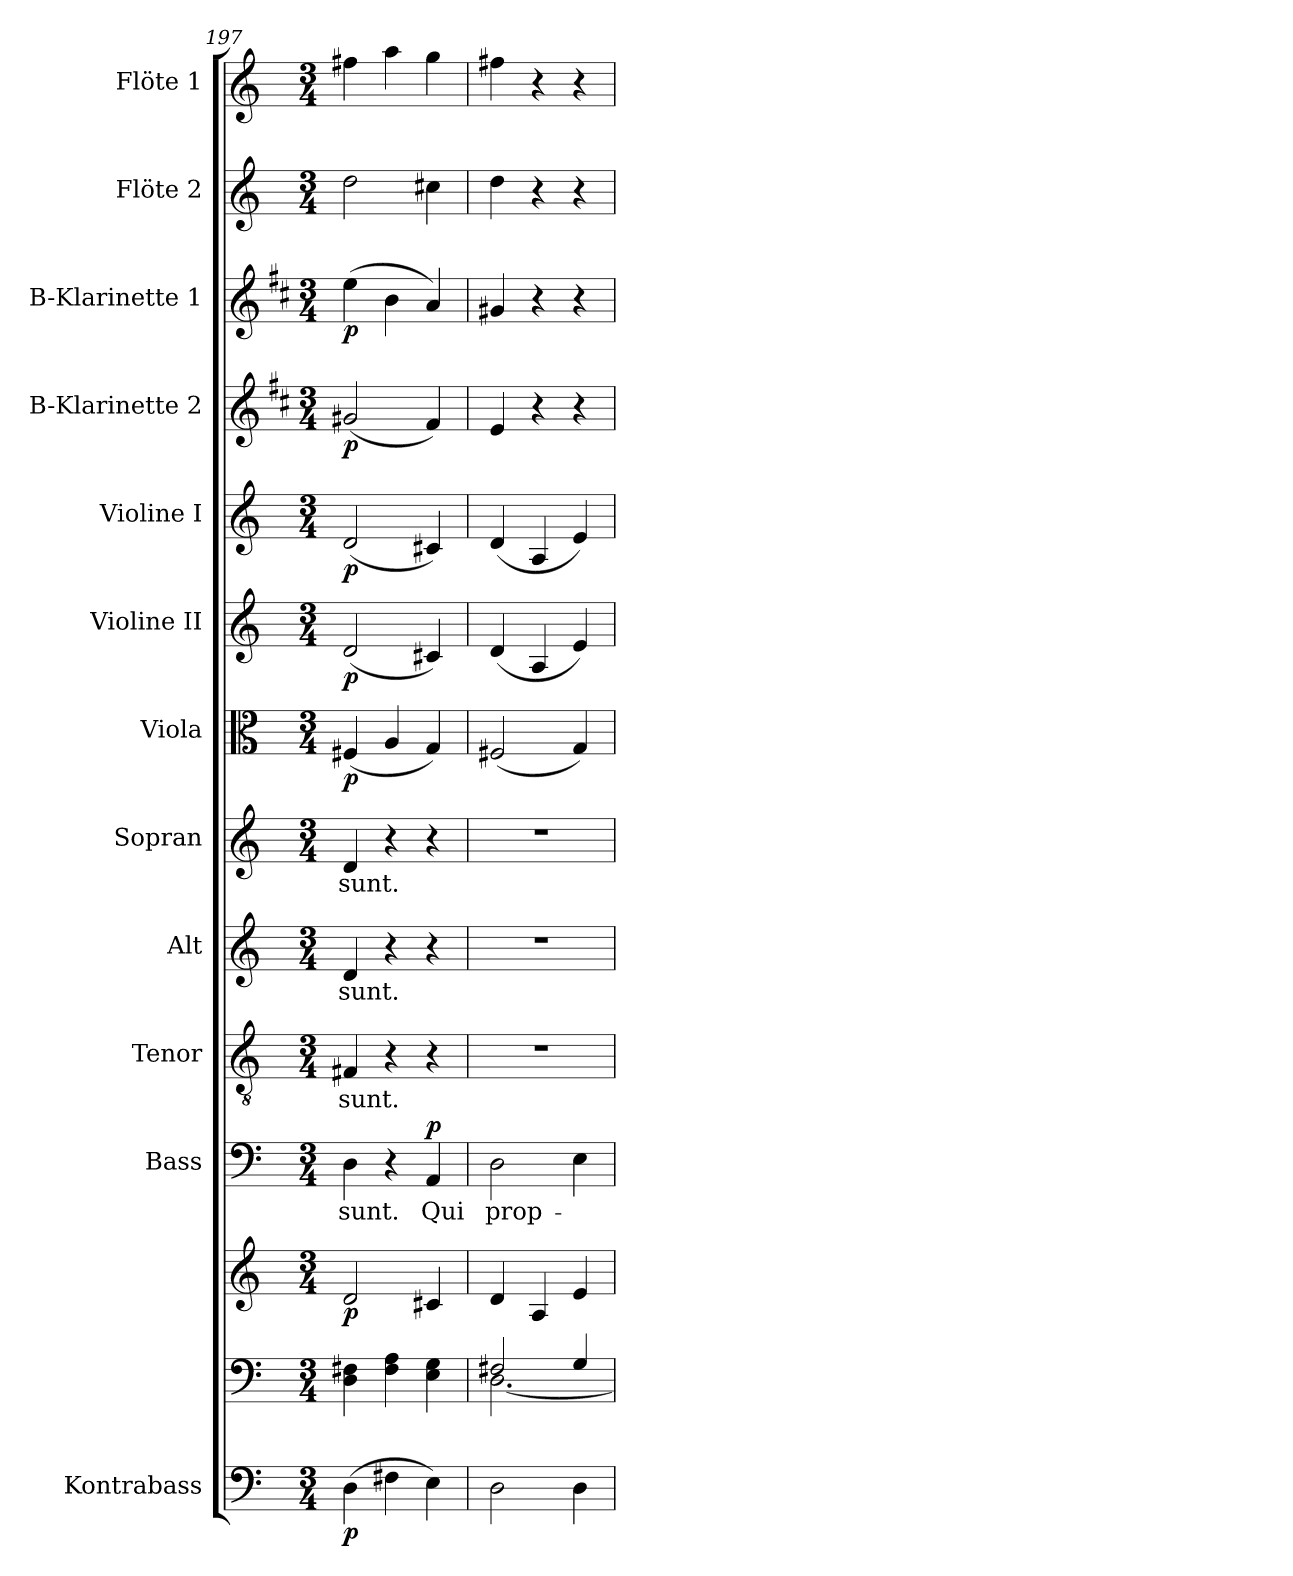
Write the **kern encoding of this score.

**kern	**dynam	**kern	**kern	**dynam	**kern	**text	**dynam	**kern	**text	**kern	**text	**kern	**text	**kern	**dynam	**kern	**dynam	**kern	**dynam	**kern	**dynam	**kern	**dynam	**kern	**kern
*part13	*part13	*part12	*part12	*part12	*part11	*part11	*part11	*part10	*part10	*part9	*part9	*part8	*part8	*part7	*part7	*part6	*part6	*part5	*part5	*part4	*part4	*part3	*part3	*part2	*part1
*staff14	*staff14	*staff13	*staff12	*staff12/13	*staff11	*staff11	*staff11	*staff10	*staff10	*staff9	*staff9	*staff8	*staff8	*staff7	*staff7	*staff6	*staff6	*staff5	*staff5	*staff4	*staff4	*staff3	*staff3	*staff2	*staff1
*I"Kontrabass	*	*	*	*	*I"Bass	*	*	*I"Tenor	*	*I"Alt	*	*I"Sopran	*	*I"Viola	*	*I"Violine II	*	*I"Violine I	*	*I"B-Klarinette 2	*	*I"B-Klarinette 1	*	*I"Flöte 2	*I"Flöte 1
*I'Kb.	*	*	*	*	*I'B.	*	*	*I'T.	*	*I'A.	*	*I'S.	*	*I'Vla.	*	*I'Vl. II	*	*I'Vl. I	*	*I'B Kl. 2	*	*I'B Kl. 1	*	*I'Fl. 2	*I'Fl. 1
!!LO:PB:g=z
*clefF4	*	*clefF4	*clefG2	*	*clefF4	*	*	*clefGv2	*	*clefG2	*	*clefG2	*	*clefC3	*	*clefG2	*	*clefG2	*	*clefG2	*	*clefG2	*	*clefG2	*clefG2
*ITrd7c12	*	*	*	*	*	*	*	*	*	*	*	*	*	*	*	*	*	*	*	*ITrd1c2	*	*ITrd1c2	*	*	*
*k[]	*	*k[]	*k[]	*	*k[]	*	*	*k[]	*	*k[]	*	*k[]	*	*k[]	*	*k[]	*	*k[]	*	*k[]	*	*k[]	*	*k[]	*k[]
*C:	*	*C:	*C:	*	*C:	*	*	*C:	*	*C:	*	*C:	*	*C:	*	*C:	*	*C:	*	*C:	*	*C:	*	*C:	*C:
*M3/4	*	*M3/4	*M3/4	*	*M3/4	*	*	*M3/4	*	*M3/4	*	*M3/4	*	*M3/4	*	*M3/4	*	*M3/4	*	*M3/4	*	*M3/4	*	*M3/4	*M3/4
=197	=197	=197	=197	=197	=197	=197	=197	=197	=197	=197	=197	=197	=197	=197	=197	=197	=197	=197	=197	=197	=197	=197	=197	=197	=197
!	!LO:DY:b	!	!	!LO:DY:b	!	!LO:LY:b	!	!	!LO:LY:b	!	!LO:LY:b	!	!LO:LY:b	!	!LO:DY:b	!	!LO:DY:b	!	!LO:DY:b	!	!LO:DY:b	!	!LO:DY:b	!	!
(>4DD\	p	4D\ 4F#X\	2d/	p	4D\	sunt.	.	4F#X/	sunt.	4d/	sunt.	4d/	sunt.	(<4F#X/	p	(<2d/	p	(<2d/	p	(<2f#X/	p	(>4dd\	p	2dd\	4ff#X\
4FF#X\	.	4F#\ 4A\	.	.	4r	.	.	4r	.	4r	.	4r	.	4A/	.	.	.	.	.	.	.	4a\	.	.	4aa\
!	!	!	!	!	!	!LO:LY:b	!LO:DY:a	!	!	!	!	!	!	!	!	!	!	!	!	!	!	!	!	!	!
4EE\)	.	4E\ 4G\	4c#X/	.	4AA/	Qui	p	4r	.	4r	.	4r	.	4G/)	.	4c#X/)	.	4c#X/)	.	4e/)	.	4g/)	.	4cc#X\	4gg\
=198	=198	=198	=198	=198	=198	=198	=198	=198	=198	=198	=198	=198	=198	=198	=198	=198	=198	=198	=198	=198	=198	=198	=198	=198	=198
*	*	*^	*	*	*	*	*	*	*	*	*	*	*	*	*	*	*	*	*	*	*	*	*	*	*
!	!	!	!	!	!	!	!LO:LY:b	!	!	!	!	!	!	!	!	!	!	!	!	!	!	!	!	!	!	!
2DD\	.	2F#X/	[<2.D\	4d/	.	2D\	prop-	.	2.r	.	2.r	.	2.r	.	(<2F#X/	.	(<4d/	.	(<4d/	.	4d/	.	4f#X/	.	4dd\	4ff#X\
.	.	.	.	4A/	.	.	.	.	.	.	.	.	.	.	.	.	4A/	.	4A/	.	4r	.	4r	.	4r	4r
4DD\	.	4G/	.	4e/	.	4E\	.	.	.	.	.	.	.	.	4G/)	.	4e/)	.	4e/)	.	4r	.	4r	.	4r	4r
*	*	*v	*v	*	*	*	*	*	*	*	*	*	*	*	*	*	*	*	*	*	*	*	*	*	*	*
=	=	=	=	=	=	=	=	=	=	=	=	=	=	=	=	=	=	=	=	=	=	=	=	=	=
*-	*-	*-	*-	*-	*-	*-	*-	*-	*-	*-	*-	*-	*-	*-	*-	*-	*-	*-	*-	*-	*-	*-	*-	*-	*-
